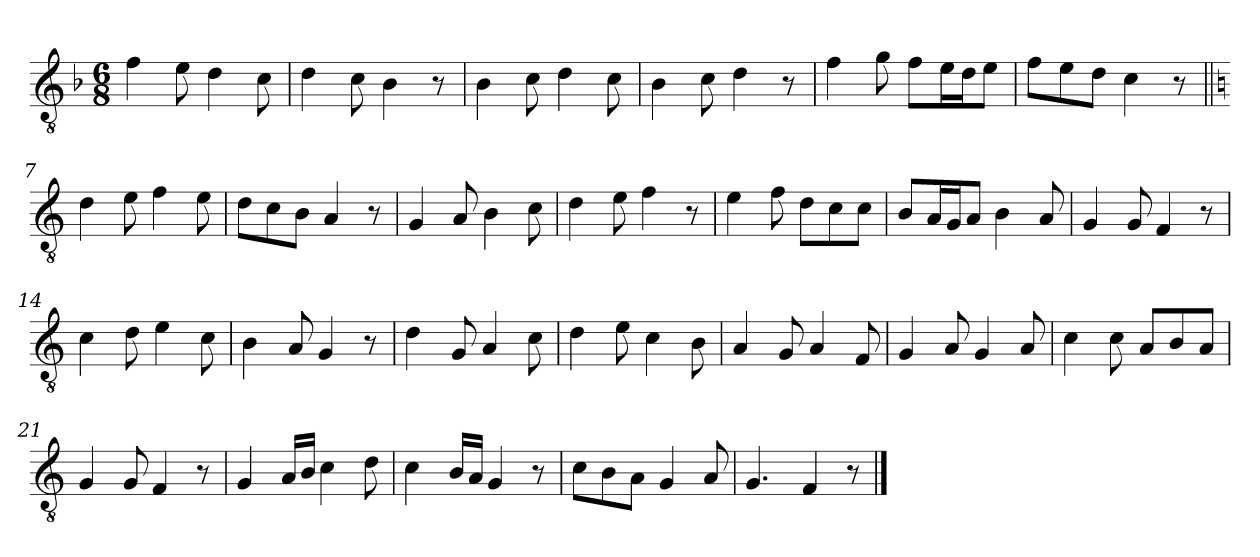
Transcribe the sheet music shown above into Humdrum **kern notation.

**kern
*part1
*staff1
*clefGv2
*k[b-]
*F:
*M6/8
=1
4f\
8e\
4d\
8c\
=2
4d\
8c\
4B-\
8r
=3
4B-\
8c\
4d\
8c\
=4
4B-\
8c\
4d\
8r
=5
4f\
8g\
8f\L
16e\L
16d\J
8e\J
=6
8f\L
8e\
8d\J
4c\
8r
!!LO:LB:g=z
=7||
*k[]
*C:
4d\
8e\
4f\
8e\
=8
8d\L
8c\
8B\J
4A/
8r
=9
4G/
8A/
4B\
8c\
=10
4d\
8e\
4f\
8r
=11
4e\
8f\
8d\L
8c\
8c\J
=12
8B/L
16A/L
16G/J
8A/J
4B\
8A/
=13
4G/
8G/
4F/
8r
!!LO:LB:g=z
=14
4c\
8d\
4e\
8c\
=15
4B\
8A/
4G/
8r
=16
4d\
8G/
4A/
8c\
=17
4d\
8e\
4c\
8B\
=18
4A/
8G/
4A/
8F/
=19
4G/
8A/
4G/
8A/
=20
4c\
8c\
8A/L
8B/
8A/J
!!LO:LB:g=z
=21
4G/
8G/
4F/
8r
=22
4G/
16A/LL
16B/JJ
4c\
8d\
=23
4c\
16B/LL
16A/JJ
4G/
8r
=24
8c\L
8B\
8A\J
4G/
8A/
=25
4.G/
4F/
8r
==
*-
